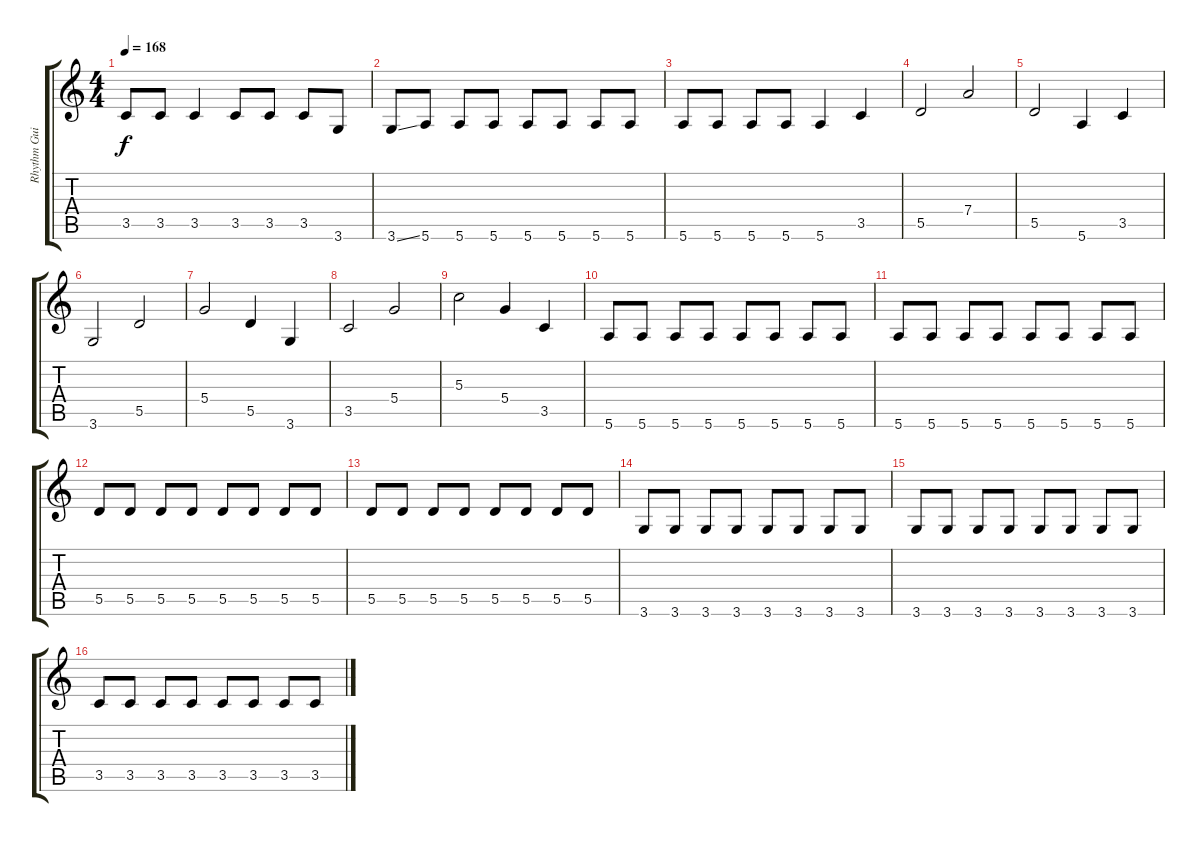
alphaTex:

\track ("Rhythm Guitar" "Rhythm Gui") {instrument overdrivenguitar}
\staff {score tabs}
\tuning (E4 B3 G3 D3 A2 E2) {hide}
\ts (4 4)
\tempo 168
\clef g2
\ks c
3.5.8{dy f} 3.5.8 3.5.4 3.5.8 3.5.8 3.5.8 3.6.8 |
3.6{ss}.8 5.6.8 5.6.8 5.6.8 5.6.8 5.6.8 5.6.8 5.6.8 |
5.6.8 5.6.8 5.6.8 5.6.8 5.6.4 3.5.4 |
5.5.2 7.4.2 |
5.5.2 5.6.4 3.5.4 |
3.6.2 5.5.2 |
5.4.2 5.5.4 3.6.4 |
3.5.2 5.4.2 |
5.3.2 5.4.4 3.5.4 |
5.6.8 5.6.8 5.6.8 5.6.8 5.6.8 5.6.8 5.6.8 5.6.8 |
5.6.8 5.6.8 5.6.8 5.6.8 5.6.8 5.6.8 5.6.8 5.6.8 |
5.5.8 5.5.8 5.5.8 5.5.8 5.5.8 5.5.8 5.5.8 5.5.8 |
5.5.8 5.5.8 5.5.8 5.5.8 5.5.8 5.5.8 5.5.8 5.5.8 |
3.6.8 3.6.8 3.6.8 3.6.8 3.6.8 3.6.8 3.6.8 3.6.8 |
3.6.8 3.6.8 3.6.8 3.6.8 3.6.8 3.6.8 3.6.8 3.6.8 |
3.5.8 3.5.8 3.5.8 3.5.8 3.5.8 3.5.8 3.5.8 3.5.8
